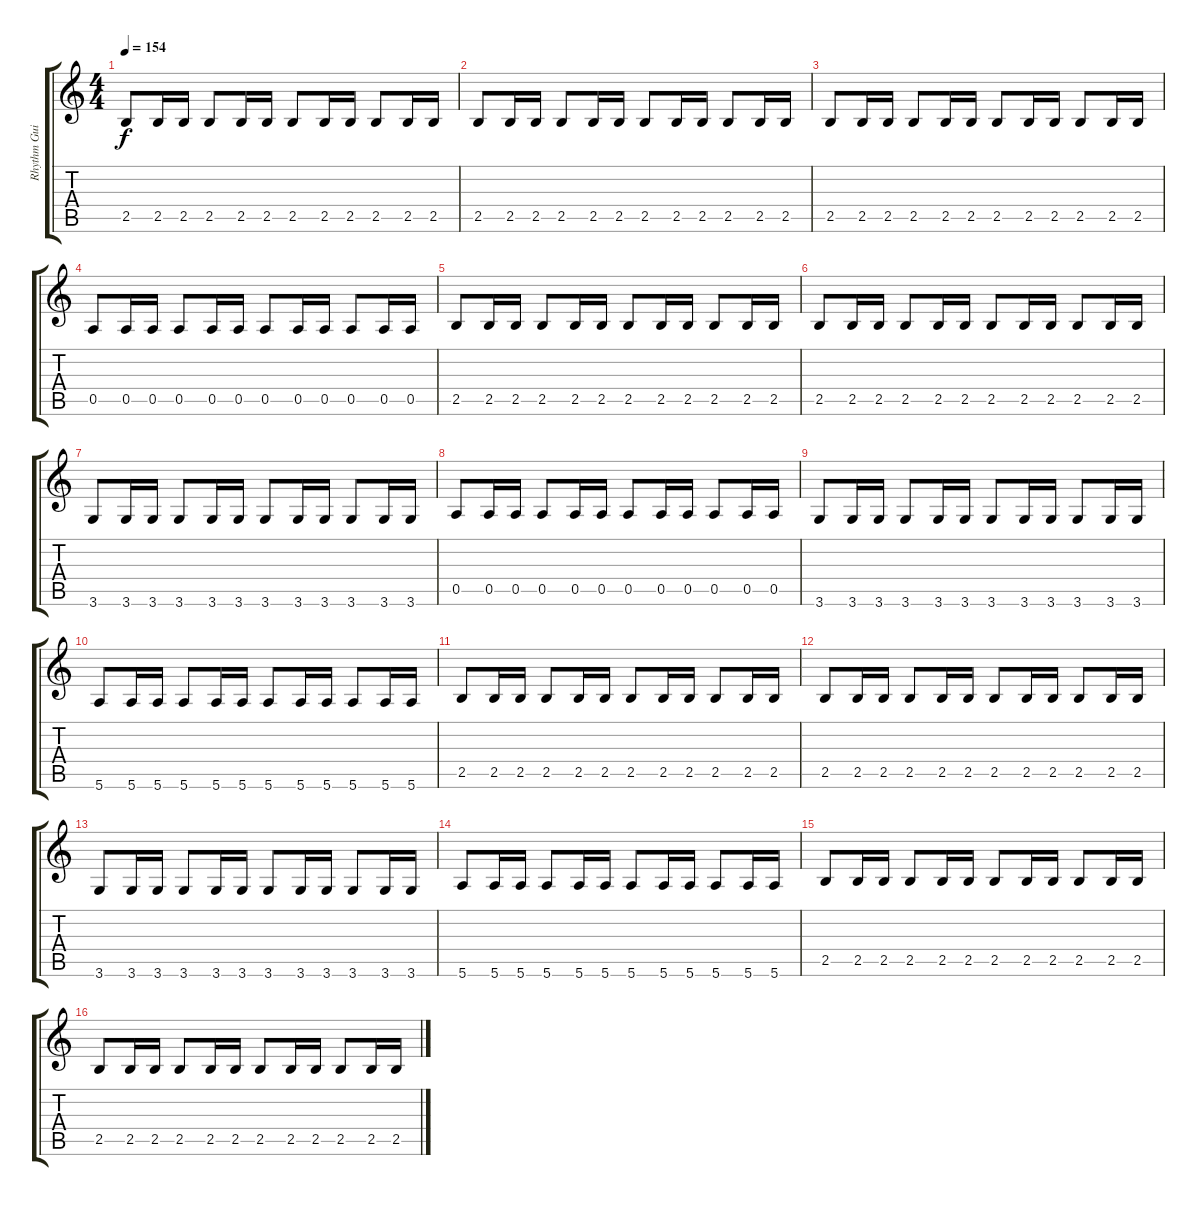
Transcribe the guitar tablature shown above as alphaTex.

\track ("Rhythm Guitar" "Rhythm Gui") {instrument distortionguitar}
\staff {score tabs}
\tuning (E4 B3 G3 D3 A2 E2) {hide}
\ts (4 4)
\section ("" "")
\tempo 154
\clef g2
\ks c
2.5.8{dy f} 2.5.16 2.5.16 2.5.8 2.5.16 2.5.16 2.5.8 2.5.16 2.5.16 2.5.8 2.5.16 2.5.16 |
2.5.8 2.5.16 2.5.16 2.5.8 2.5.16 2.5.16 2.5.8 2.5.16 2.5.16 2.5.8 2.5.16 2.5.16 |
2.5.8 2.5.16 2.5.16 2.5.8 2.5.16 2.5.16 2.5.8 2.5.16 2.5.16 2.5.8 2.5.16 2.5.16 |
0.5.8 0.5.16 0.5.16 0.5.8 0.5.16 0.5.16 0.5.8 0.5.16 0.5.16 0.5.8 0.5.16 0.5.16 |
2.5.8 2.5.16 2.5.16 2.5.8 2.5.16 2.5.16 2.5.8 2.5.16 2.5.16 2.5.8 2.5.16 2.5.16 |
2.5.8 2.5.16 2.5.16 2.5.8 2.5.16 2.5.16 2.5.8 2.5.16 2.5.16 2.5.8 2.5.16 2.5.16 |
3.6.8 3.6.16 3.6.16 3.6.8 3.6.16 3.6.16 3.6.8 3.6.16 3.6.16 3.6.8 3.6.16 3.6.16 |
0.5.8 0.5.16 0.5.16 0.5.8 0.5.16 0.5.16 0.5.8 0.5.16 0.5.16 0.5.8 0.5.16 0.5.16 |
\section ("" "")
3.6.8 3.6.16 3.6.16 3.6.8 3.6.16 3.6.16 3.6.8 3.6.16 3.6.16 3.6.8 3.6.16 3.6.16 |
5.6.8 5.6.16 5.6.16 5.6.8 5.6.16 5.6.16 5.6.8 5.6.16 5.6.16 5.6.8 5.6.16 5.6.16 |
2.5.8 2.5.16 2.5.16 2.5.8 2.5.16 2.5.16 2.5.8 2.5.16 2.5.16 2.5.8 2.5.16 2.5.16 |
2.5.8 2.5.16 2.5.16 2.5.8 2.5.16 2.5.16 2.5.8 2.5.16 2.5.16 2.5.8 2.5.16 2.5.16 |
3.6.8 3.6.16 3.6.16 3.6.8 3.6.16 3.6.16 3.6.8 3.6.16 3.6.16 3.6.8 3.6.16 3.6.16 |
5.6.8 5.6.16 5.6.16 5.6.8 5.6.16 5.6.16 5.6.8 5.6.16 5.6.16 5.6.8 5.6.16 5.6.16 |
2.5.8 2.5.16 2.5.16 2.5.8 2.5.16 2.5.16 2.5.8 2.5.16 2.5.16 2.5.8 2.5.16 2.5.16 |
2.5.8 2.5.16 2.5.16 2.5.8 2.5.16 2.5.16 2.5.8 2.5.16 2.5.16 2.5.8 2.5.16 2.5.16
